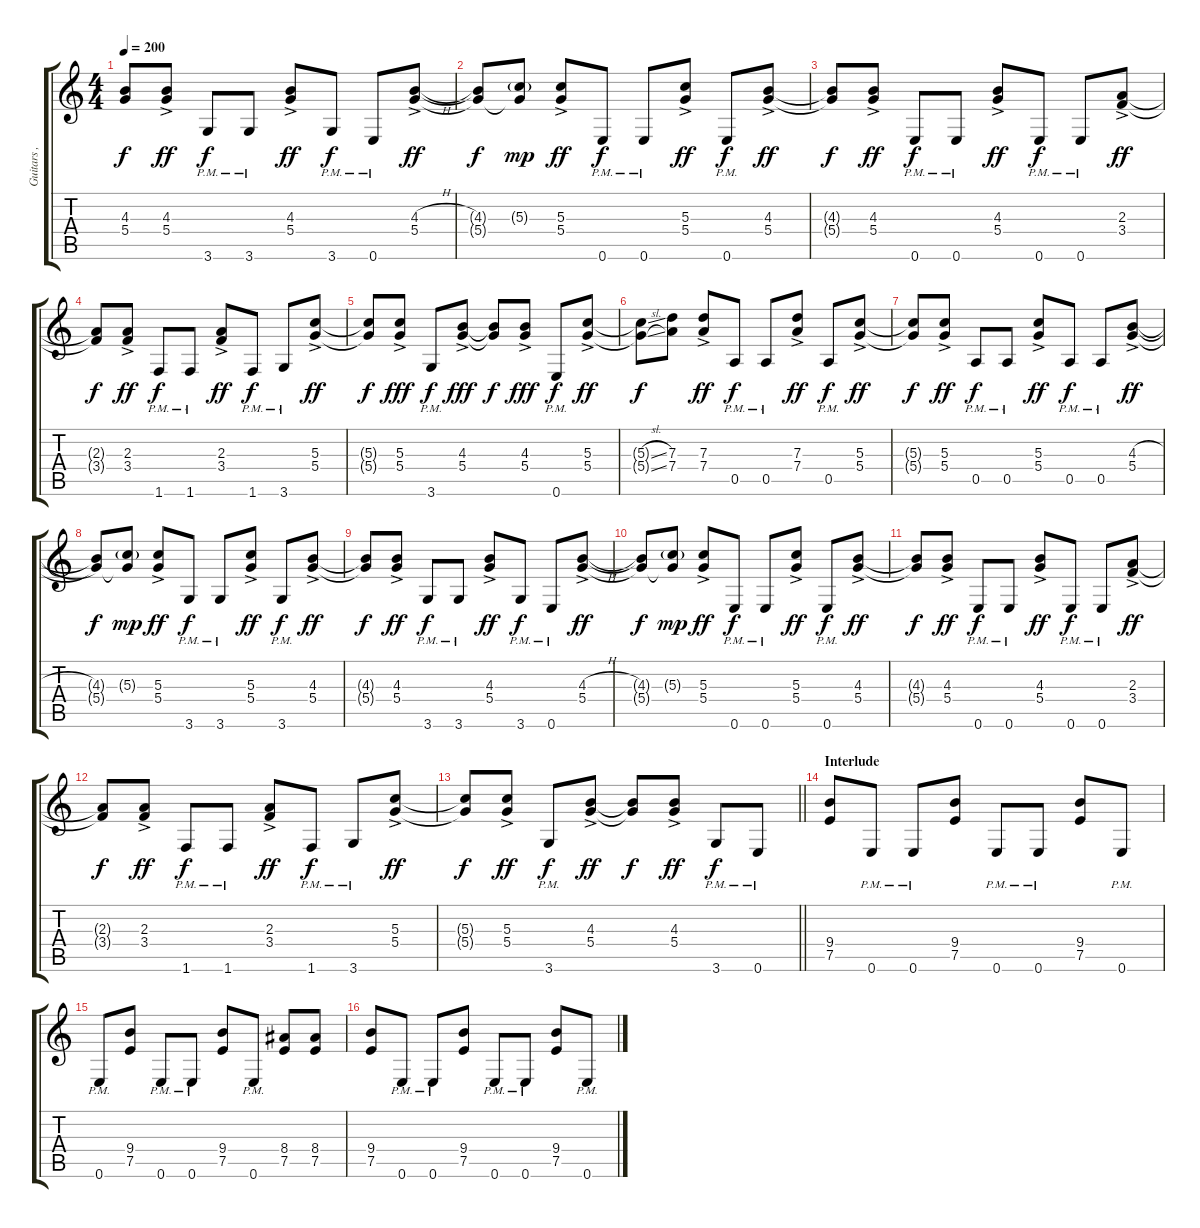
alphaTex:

\track ("Guitars , Vocals - Corey Beaulieu" "Guitars , ") {instrument distortionguitar}
\staff {score tabs}
\tuning (E4 B3 G3 D3 A2 E2) {hide}
\ts (4 4)
\tempo 200
\clef g2
\ks c
(4.3{t} 5.4{t}).8{dy f} (4.3{ac} 5.4{ac}).8{dy ff} 3.6{pm}.8{dy f} 3.6{pm}.8 (4.3{ac} 5.4{ac}).8{dy ff} 3.6{pm}.8{dy f} 0.6{pm}.8 (4.3{h ac} 5.4{ac}).8{dy ff} |
(4.3{t} 5.4{t}).8{dy f} (5.3{g} 5.4{t}).8{dy mp} (5.3{ac} 5.4{ac}).8{dy ff} 0.6{pm}.8{dy f} 0.6{pm}.8 (5.3{ac} 5.4{ac}).8{dy ff} 0.6{pm}.8{dy f} (4.3{ac} 5.4{ac}).8{dy ff} |
(4.3{t} 5.4{t}).8{dy f} (4.3{ac} 5.4{ac}).8{dy ff} 0.6{pm}.8{dy f} 0.6{pm}.8 (4.3{ac} 5.4{ac}).8{dy ff} 0.6{pm}.8{dy f} 0.6{pm}.8 (2.3{ac} 3.4{ac}).8{dy ff} |
(2.3{t} 3.4{t}).8{dy f} (2.3{ac} 3.4{ac}).8{dy ff} 1.6{pm}.8{dy f} 1.6{pm}.8 (2.3{ac} 3.4{ac}).8{dy ff} 1.6{pm}.8{dy f} 3.6{pm}.8 (5.3{ac} 5.4{ac}).8{dy ff} |
(5.3{t} 5.4{t}).8{dy f} (5.3 5.4{ac}).8{dy fff} 3.6{pm}.8{dy f} (4.3{ac} 5.4{ac}).8{dy fff} (4.3{t} 5.4{t}).8{dy f} (4.3{ac} 5.4{ac}).8{dy fff} 0.6{pm}.8{dy f} (5.3{ac} 5.4{ac}).8{dy ff} |
(5.3{sl t} 5.4{sl t}).8{dy f} (7.3 7.4).8 (7.3{ac} 7.4{ac}).8{dy ff} 0.5{pm}.8{dy f} 0.5{pm}.8 (7.3{ac} 7.4{ac}).8{dy ff} 0.5{pm}.8{dy f} (5.3{ac} 5.4{ac}).8{dy ff} |
(5.3{t} 5.4{t}).8{dy f} (5.3{ac} 5.4{ac}).8{dy ff} 0.5{pm}.8{dy f} 0.5{pm}.8 (5.3{ac} 5.4{ac}).8{dy ff} 0.5{pm}.8{dy f} 0.5{pm}.8 (4.3{h ac} 5.4{ac}).8{dy ff} |
(4.3{t} 5.4{t}).8{dy f} (5.3{g} 5.4{t}).8{dy mp} (5.3{ac} 5.4{ac}).8{dy ff} 3.6{pm}.8{dy f} 3.6{pm}.8 (5.3{ac} 5.4{ac}).8{dy ff} 3.6{pm}.8{dy f} (4.3{ac} 5.4{ac}).8{dy ff} |
(4.3{t} 5.4{t}).8{dy f} (4.3{ac} 5.4{ac}).8{dy ff} 3.6{pm}.8{dy f} 3.6{pm}.8 (4.3{ac} 5.4{ac}).8{dy ff} 3.6{pm}.8{dy f} 0.6{pm}.8 (4.3{h ac} 5.4{ac}).8{dy ff} |
(4.3{t} 5.4{t}).8{dy f} (5.3{g} 5.4{t}).8{dy mp} (5.3{ac} 5.4{ac}).8{dy ff} 0.6{pm}.8{dy f} 0.6{pm}.8 (5.3{ac} 5.4{ac}).8{dy ff} 0.6{pm}.8{dy f} (4.3{ac} 5.4{ac}).8{dy ff} |
(4.3{t} 5.4{t}).8{dy f} (4.3{ac} 5.4{ac}).8{dy ff} 0.6{pm}.8{dy f} 0.6{pm}.8 (4.3{ac} 5.4{ac}).8{dy ff} 0.6{pm}.8{dy f} 0.6{pm}.8 (2.3{ac} 3.4{ac}).8{dy ff} |
(2.3{t} 3.4{t}).8{dy f} (2.3{ac} 3.4{ac}).8{dy ff} 1.6{pm}.8{dy f} 1.6{pm}.8 (2.3{ac} 3.4{ac}).8{dy ff} 1.6{pm}.8{dy f} 3.6{pm}.8 (5.3{ac} 5.4{ac}).8{dy ff} |
\barLineRight lightlight
(5.3{t} 5.4{t}).8{dy f} (5.3{ac} 5.4{ac}).8{dy ff} 3.6{pm}.8{dy f} (4.3{ac} 5.4{ac}).8{dy ff} (4.3{t} 5.4{t}).8{dy f} (4.3{ac} 5.4{ac}).8{dy ff} 3.6{pm}.8{dy f} 0.6{pm}.8 |
\section ("" "Interlude")
(9.4 7.5).8 0.6{pm}.8 0.6{pm}.8 (9.4 7.5).8 0.6{pm}.8 0.6{pm}.8 (9.4 7.5).8 0.6{pm}.8 |
0.6{pm}.8 (9.4 7.5).8 0.6{pm}.8 0.6{pm}.8 (9.4 7.5).8 0.6{pm}.8 (8.4 7.5).8 (8.4 7.5).8 |
(9.4 7.5).8 0.6{pm}.8 0.6{pm}.8 (9.4 7.5).8 0.6{pm}.8 0.6{pm}.8 (9.4 7.5).8 0.6{pm}.8
